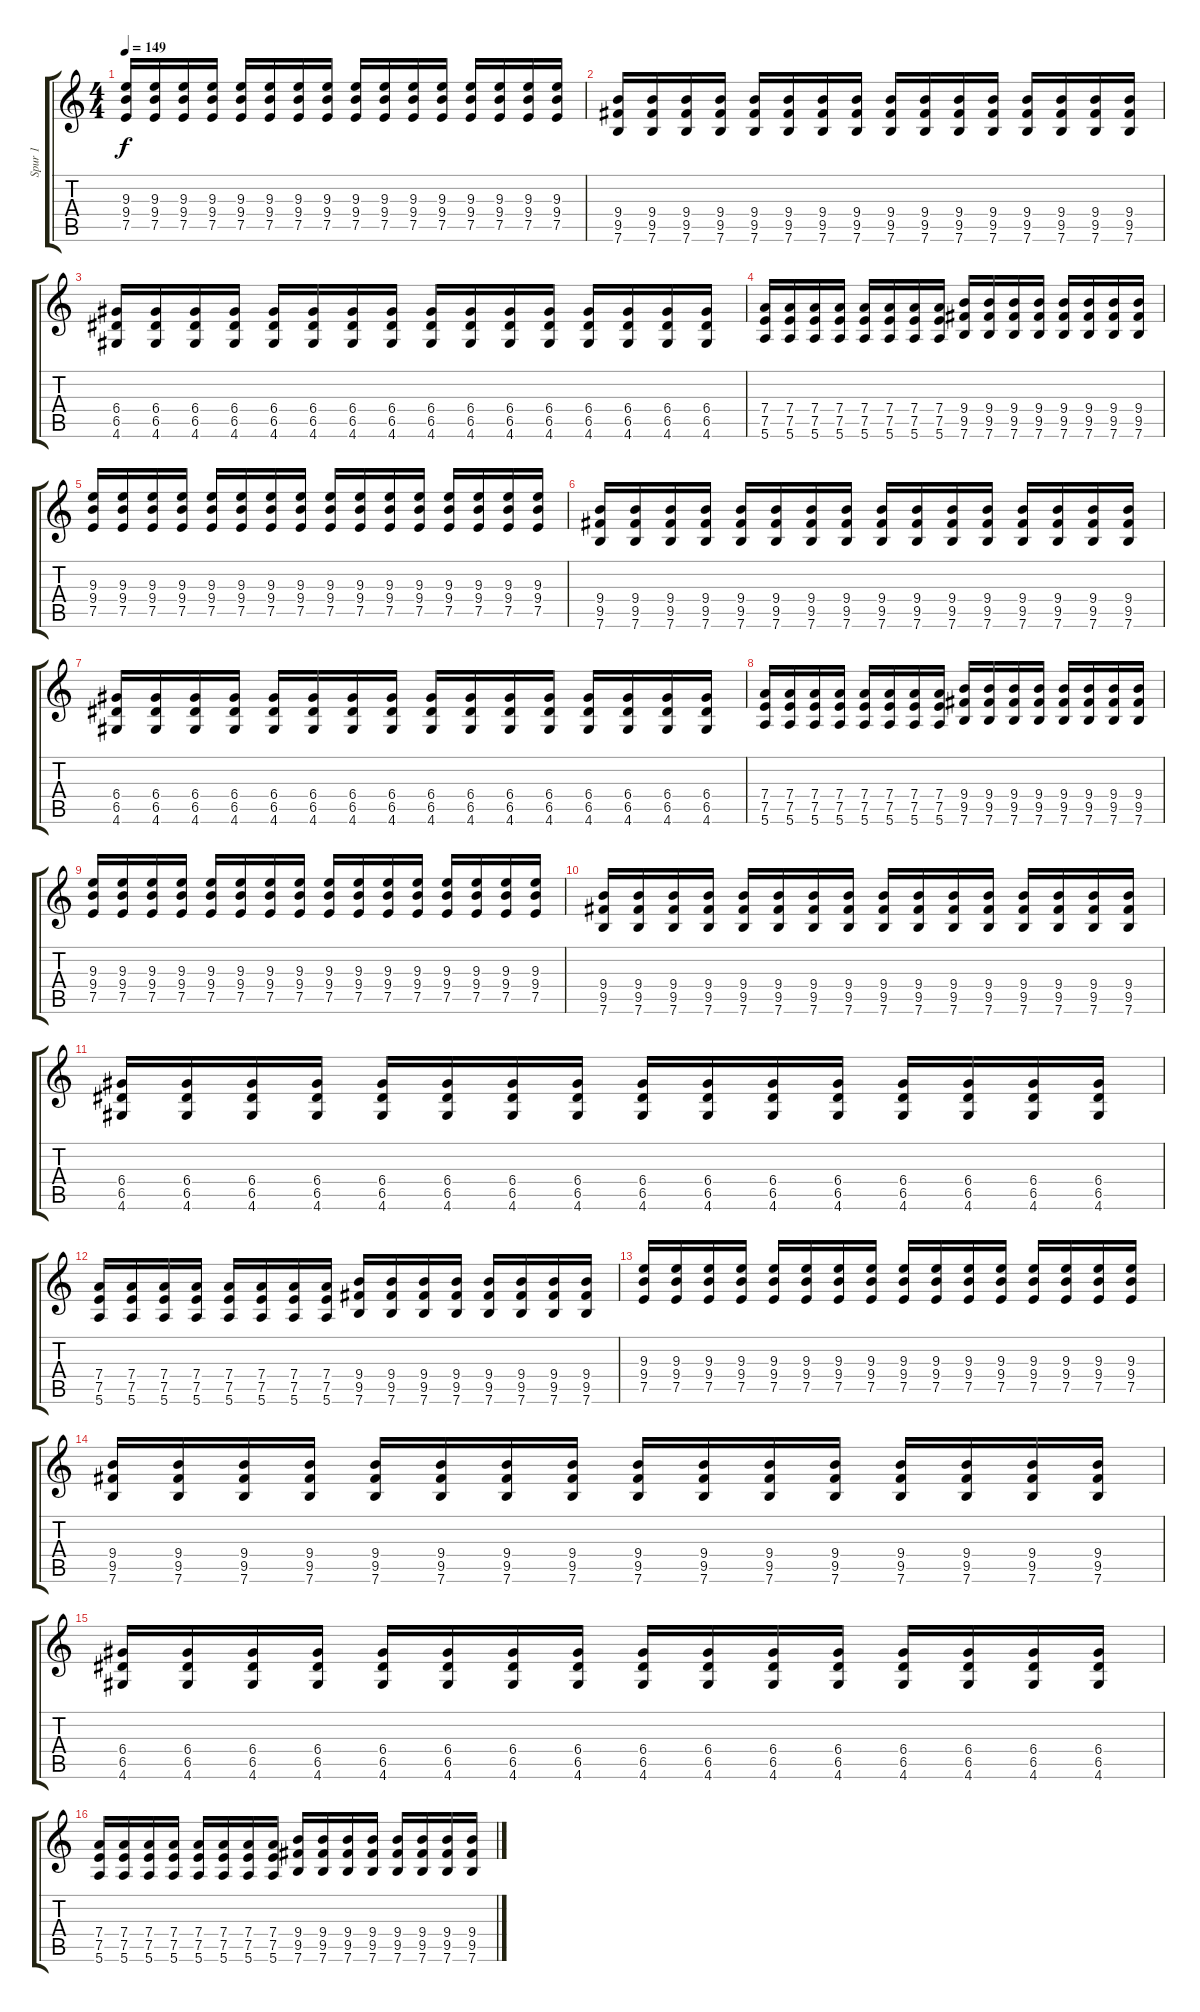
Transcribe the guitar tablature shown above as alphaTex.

\track ("Spur 1" "Spur 1") {instrument distortionguitar}
\staff {score tabs}
\tuning (E4 B3 G3 D3 A2 E2) {hide}
\ts (4 4)
\tempo 149
\clef g2
\ks c
(9.3 9.4 7.5).16{dy f} (9.3 9.4 7.5).16 (9.3 9.4 7.5).16 (9.3 9.4 7.5).16 (9.3 9.4 7.5).16 (9.3 9.4 7.5).16 (9.3 9.4 7.5).16 (9.3 9.4 7.5).16 (9.3 9.4 7.5).16 (9.3 9.4 7.5).16 (9.3 9.4 7.5).16 (9.3 9.4 7.5).16 (9.3 9.4 7.5).16 (9.3 9.4 7.5).16 (9.3 9.4 7.5).16 (9.3 9.4 7.5).16 |
(9.4 9.5 7.6).16 (9.4 9.5 7.6).16 (9.4 9.5 7.6).16 (9.4 9.5 7.6).16 (9.4 9.5 7.6).16 (9.4 9.5 7.6).16 (9.4 9.5 7.6).16 (9.4 9.5 7.6).16 (9.4 9.5 7.6).16 (9.4 9.5 7.6).16 (9.4 9.5 7.6).16 (9.4 9.5 7.6).16 (9.4 9.5 7.6).16 (9.4 9.5 7.6).16 (9.4 9.5 7.6).16 (9.4 9.5 7.6).16 |
(6.4 6.5 4.6).16 (6.4 6.5 4.6).16 (6.4 6.5 4.6).16 (6.4 6.5 4.6).16 (6.4 6.5 4.6).16 (6.4 6.5 4.6).16 (6.4 6.5 4.6).16 (6.4 6.5 4.6).16 (6.4 6.5 4.6).16 (6.4 6.5 4.6).16 (6.4 6.5 4.6).16 (6.4 6.5 4.6).16 (6.4 6.5 4.6).16 (6.4 6.5 4.6).16 (6.4 6.5 4.6).16 (6.4 6.5 4.6).16 |
(7.4 7.5 5.6).16 (7.4 7.5 5.6).16 (7.4 7.5 5.6).16 (7.4 7.5 5.6).16 (7.4 7.5 5.6).16 (7.4 7.5 5.6).16 (7.4 7.5 5.6).16 (7.4 7.5 5.6).16 (9.4 9.5 7.6).16 (9.4 9.5 7.6).16 (9.4 9.5 7.6).16 (9.4 9.5 7.6).16 (9.4 9.5 7.6).16 (9.4 9.5 7.6).16 (9.4 9.5 7.6).16 (9.4 9.5 7.6).16 |
(9.3 9.4 7.5).16 (9.3 9.4 7.5).16 (9.3 9.4 7.5).16 (9.3 9.4 7.5).16 (9.3 9.4 7.5).16 (9.3 9.4 7.5).16 (9.3 9.4 7.5).16 (9.3 9.4 7.5).16 (9.3 9.4 7.5).16 (9.3 9.4 7.5).16 (9.3 9.4 7.5).16 (9.3 9.4 7.5).16 (9.3 9.4 7.5).16 (9.3 9.4 7.5).16 (9.3 9.4 7.5).16 (9.3 9.4 7.5).16 |
(9.4 9.5 7.6).16 (9.4 9.5 7.6).16 (9.4 9.5 7.6).16 (9.4 9.5 7.6).16 (9.4 9.5 7.6).16 (9.4 9.5 7.6).16 (9.4 9.5 7.6).16 (9.4 9.5 7.6).16 (9.4 9.5 7.6).16 (9.4 9.5 7.6).16 (9.4 9.5 7.6).16 (9.4 9.5 7.6).16 (9.4 9.5 7.6).16 (9.4 9.5 7.6).16 (9.4 9.5 7.6).16 (9.4 9.5 7.6).16 |
(6.4 6.5 4.6).16 (6.4 6.5 4.6).16 (6.4 6.5 4.6).16 (6.4 6.5 4.6).16 (6.4 6.5 4.6).16 (6.4 6.5 4.6).16 (6.4 6.5 4.6).16 (6.4 6.5 4.6).16 (6.4 6.5 4.6).16 (6.4 6.5 4.6).16 (6.4 6.5 4.6).16 (6.4 6.5 4.6).16 (6.4 6.5 4.6).16 (6.4 6.5 4.6).16 (6.4 6.5 4.6).16 (6.4 6.5 4.6).16 |
(7.4 7.5 5.6).16 (7.4 7.5 5.6).16 (7.4 7.5 5.6).16 (7.4 7.5 5.6).16 (7.4 7.5 5.6).16 (7.4 7.5 5.6).16 (7.4 7.5 5.6).16 (7.4 7.5 5.6).16 (9.4 9.5 7.6).16 (9.4 9.5 7.6).16 (9.4 9.5 7.6).16 (9.4 9.5 7.6).16 (9.4 9.5 7.6).16 (9.4 9.5 7.6).16 (9.4 9.5 7.6).16 (9.4 9.5 7.6).16 |
(9.3 9.4 7.5).16 (9.3 9.4 7.5).16 (9.3 9.4 7.5).16 (9.3 9.4 7.5).16 (9.3 9.4 7.5).16 (9.3 9.4 7.5).16 (9.3 9.4 7.5).16 (9.3 9.4 7.5).16 (9.3 9.4 7.5).16 (9.3 9.4 7.5).16 (9.3 9.4 7.5).16 (9.3 9.4 7.5).16 (9.3 9.4 7.5).16 (9.3 9.4 7.5).16 (9.3 9.4 7.5).16 (9.3 9.4 7.5).16 |
(9.4 9.5 7.6).16 (9.4 9.5 7.6).16 (9.4 9.5 7.6).16 (9.4 9.5 7.6).16 (9.4 9.5 7.6).16 (9.4 9.5 7.6).16 (9.4 9.5 7.6).16 (9.4 9.5 7.6).16 (9.4 9.5 7.6).16 (9.4 9.5 7.6).16 (9.4 9.5 7.6).16 (9.4 9.5 7.6).16 (9.4 9.5 7.6).16 (9.4 9.5 7.6).16 (9.4 9.5 7.6).16 (9.4 9.5 7.6).16 |
(6.4 6.5 4.6).16 (6.4 6.5 4.6).16 (6.4 6.5 4.6).16 (6.4 6.5 4.6).16 (6.4 6.5 4.6).16 (6.4 6.5 4.6).16 (6.4 6.5 4.6).16 (6.4 6.5 4.6).16 (6.4 6.5 4.6).16 (6.4 6.5 4.6).16 (6.4 6.5 4.6).16 (6.4 6.5 4.6).16 (6.4 6.5 4.6).16 (6.4 6.5 4.6).16 (6.4 6.5 4.6).16 (6.4 6.5 4.6).16 |
(7.4 7.5 5.6).16 (7.4 7.5 5.6).16 (7.4 7.5 5.6).16 (7.4 7.5 5.6).16 (7.4 7.5 5.6).16 (7.4 7.5 5.6).16 (7.4 7.5 5.6).16 (7.4 7.5 5.6).16 (9.4 9.5 7.6).16 (9.4 9.5 7.6).16 (9.4 9.5 7.6).16 (9.4 9.5 7.6).16 (9.4 9.5 7.6).16 (9.4 9.5 7.6).16 (9.4 9.5 7.6).16 (9.4 9.5 7.6).16 |
(9.3 9.4 7.5).16 (9.3 9.4 7.5).16 (9.3 9.4 7.5).16 (9.3 9.4 7.5).16 (9.3 9.4 7.5).16 (9.3 9.4 7.5).16 (9.3 9.4 7.5).16 (9.3 9.4 7.5).16 (9.3 9.4 7.5).16 (9.3 9.4 7.5).16 (9.3 9.4 7.5).16 (9.3 9.4 7.5).16 (9.3 9.4 7.5).16 (9.3 9.4 7.5).16 (9.3 9.4 7.5).16 (9.3 9.4 7.5).16 |
(9.4 9.5 7.6).16 (9.4 9.5 7.6).16 (9.4 9.5 7.6).16 (9.4 9.5 7.6).16 (9.4 9.5 7.6).16 (9.4 9.5 7.6).16 (9.4 9.5 7.6).16 (9.4 9.5 7.6).16 (9.4 9.5 7.6).16 (9.4 9.5 7.6).16 (9.4 9.5 7.6).16 (9.4 9.5 7.6).16 (9.4 9.5 7.6).16 (9.4 9.5 7.6).16 (9.4 9.5 7.6).16 (9.4 9.5 7.6).16 |
(6.4 6.5 4.6).16 (6.4 6.5 4.6).16 (6.4 6.5 4.6).16 (6.4 6.5 4.6).16 (6.4 6.5 4.6).16 (6.4 6.5 4.6).16 (6.4 6.5 4.6).16 (6.4 6.5 4.6).16 (6.4 6.5 4.6).16 (6.4 6.5 4.6).16 (6.4 6.5 4.6).16 (6.4 6.5 4.6).16 (6.4 6.5 4.6).16 (6.4 6.5 4.6).16 (6.4 6.5 4.6).16 (6.4 6.5 4.6).16 |
(7.4 7.5 5.6).16 (7.4 7.5 5.6).16 (7.4 7.5 5.6).16 (7.4 7.5 5.6).16 (7.4 7.5 5.6).16 (7.4 7.5 5.6).16 (7.4 7.5 5.6).16 (7.4 7.5 5.6).16 (9.4 9.5 7.6).16 (9.4 9.5 7.6).16 (9.4 9.5 7.6).16 (9.4 9.5 7.6).16 (9.4 9.5 7.6).16 (9.4 9.5 7.6).16 (9.4 9.5 7.6).16 (9.4 9.5 7.6).16
